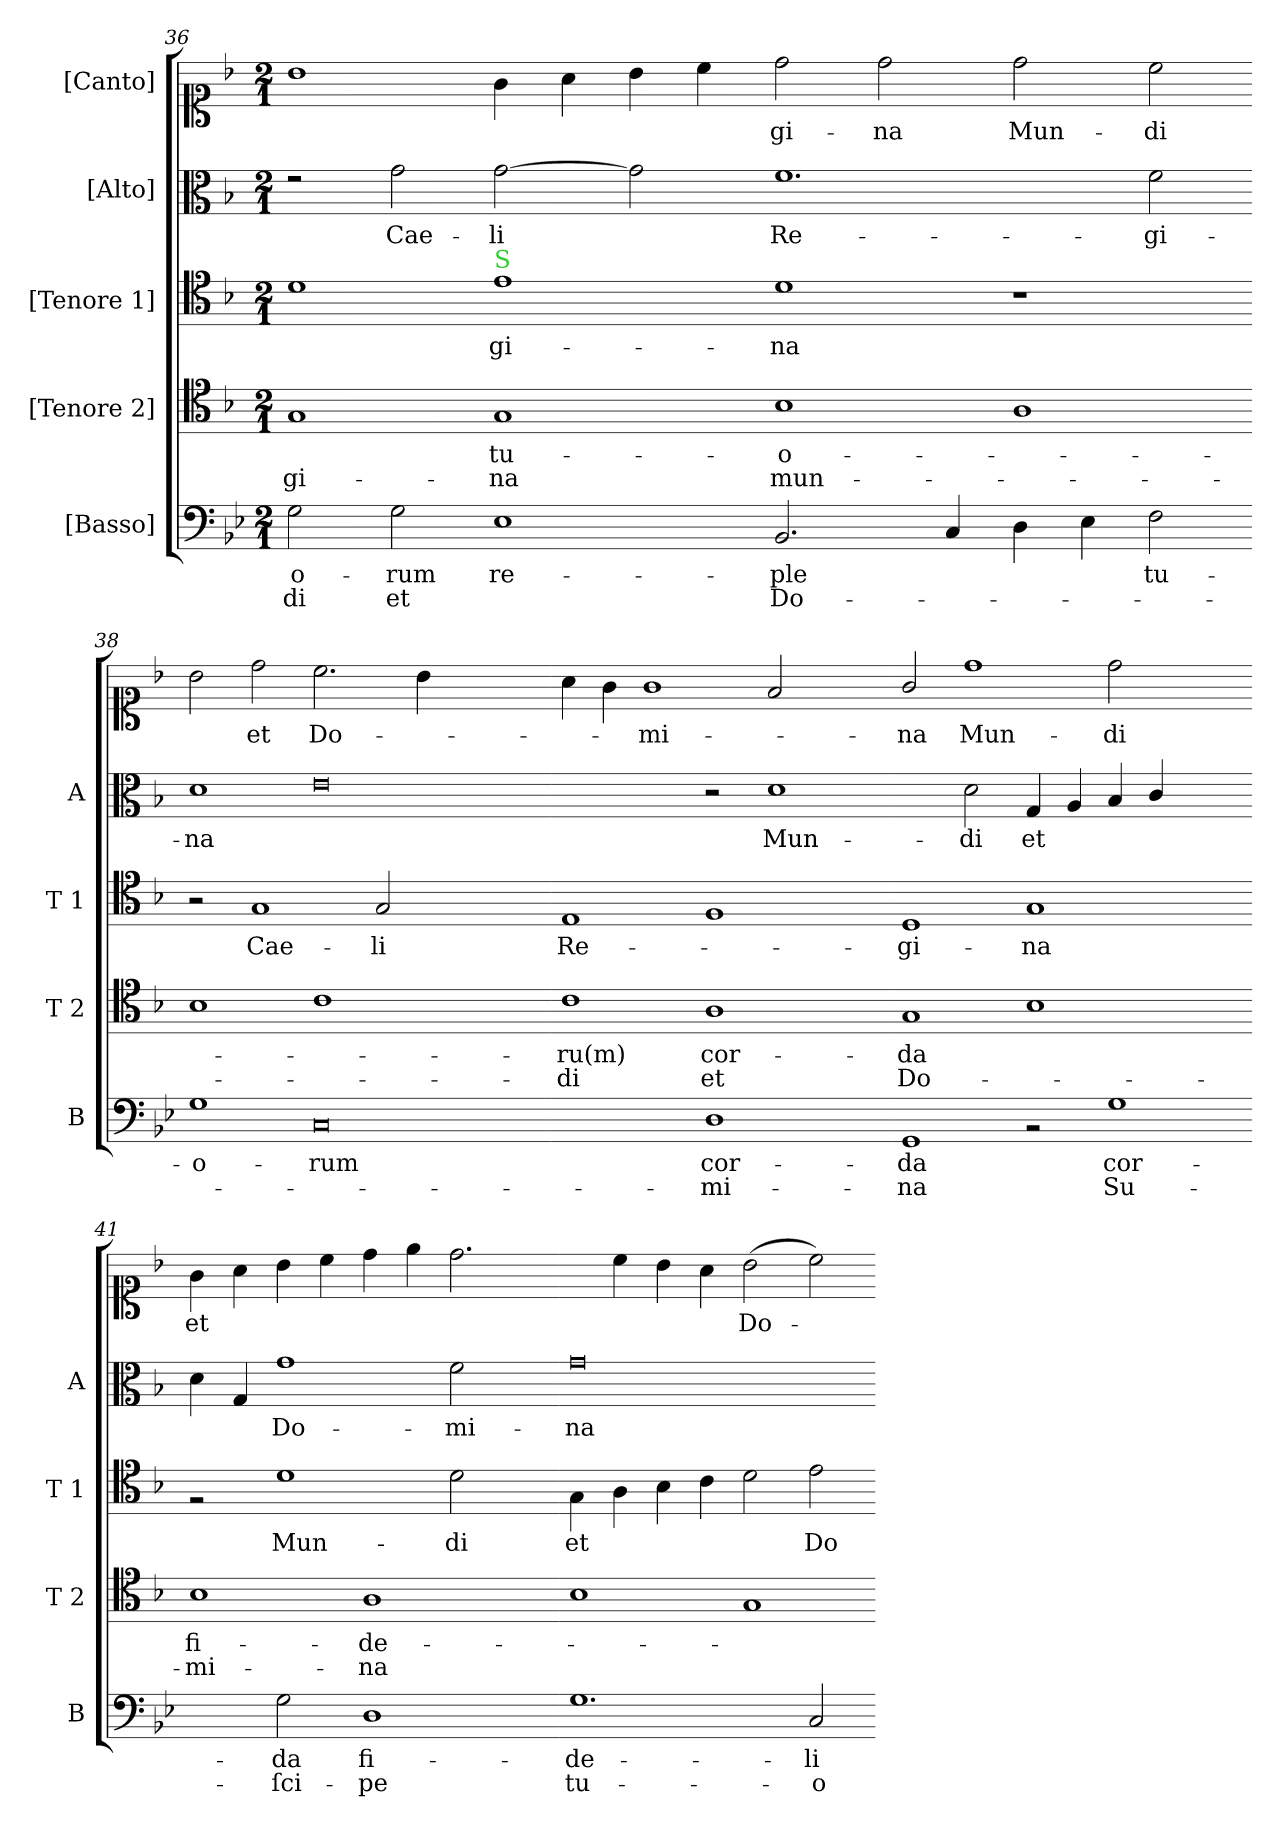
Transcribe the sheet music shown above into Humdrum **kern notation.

**kern	**text	**text	**kern	**text	**text	**kern	**text	**kern	**text	**kern	**text
*part5	*part5	*part5	*part4	*part4	*part4	*part3	*part3	*part2	*part2	*part1	*part1
*staff5	*staff5	*staff5	*staff4	*staff4	*staff4	*staff3	*staff3	*staff2	*staff2	*staff1	*staff1
*I"[Basso]	*	*	*I"[Tenore 2]	*	*	*I"[Tenore 1]	*	*I"[Alto]	*	*I"[Canto]	*
*I'B	*	*	*I'T 2	*	*	*I'T 1	*	*I'A	*	*	*
*clefF4	*	*	*clefC4	*	*	*clefC4	*	*clefC3	*	*clefC1	*
*k[b-e-]	*	*	*k[b-]	*	*	*k[b-]	*	*k[b-]	*	*k[b-]	*
*M2/1	*	*	*M2/1	*	*	*M2/1	*	*M2/1	*	*M2/1	*
=36	=36	=36	=36	=36	=36	=36	=36	=36	=36	=36	=36
!	!LO:LY:i	!	!	!	!	!	!	!	!	!	!
2G\	-o-	-di	1G	.	-gi-	1d	.	2re	.	1b-	.
!	!LO:LY:i	!	!	!	!	!	!	!	!	!	!
2G\	-rum	et	.	.	.	.	.	2g\	Cae-	.	.
!	!	!	!	!	!	!LO:TX:a:color=limegreen:t=S	!	!	!	!	!
!	!LO:LY:i	!	!	!	!	!	!	!	!	!	!
1E-	re-	.	1G	tu-	-na	1e	-gi-	[2g\	-li	4g\	.
.	.	.	.	.	.	.	.	.	.	4a\	.
.	.	.	.	.	.	.	.	2g]	.	4b-\	.
.	.	.	.	.	.	.	.	.	.	4cc\	.
=37-	=37-	=37-	=37-	=37-	=37-	=37-	=37-	=37-	=37-	=37-	=37-
!	!LO:LY:i	!	!	!	!	!	!	!	!	!	!
2.BB-/	-ple	Do-	1B-	-o-	mun-	1d	-na	1.f	Re-	2dd\	-gi-
.	.	.	.	.	.	.	.	.	.	2dd\	-na
4C/	.	.	.	.	.	.	.	.	.	.	.
4D\	.	.	1A	.	.	1r	.	.	.	2dd\	Mun-
4E-\	.	.	.	.	.	.	.	.	.	.	.
!	!LO:LY:i	!	!	!	!	!	!	!	!	!	!
2F\	tu-	.	.	.	.	.	.	2f\	-gi-	2cc\	-di
=38-	=38-	=38-	=38-	=38-	=38-	=38-	=38-	=38-	=38-	=38-	=38-
!	!LO:LY:i	!	!	!	!	!	!	!	!	!	!
1G	-o-	.	1B-	.	.	2r	.	1d	-na	2b-\	.
.	.	.	.	.	.	1G	Cae-	.	.	2dd\	et
!	!LO:LY:i	!	!	!	!	!	!	!	!	!	!
0C	-rum	.	1c	.	.	.	.	0e	.	2.cc\	Do-
.	.	.	.	.	.	2G/	-li	.	.	.	.
.	.	.	.	.	.	.	.	.	.	4b-\	.
.	.	.	1ryy	.	.	1ryy	.	.	.	1ryy	.
=39-	=39-	=39-	=39-	=39-	=39-	=39-	=39-	=39-	=39-	=39-	=39-
1ryy	.	.	1c	-ru(m)	-di	1E	Re-	1ryy	.	4a\	.
.	.	.	.	.	.	.	.	.	.	4g\	.
.	.	.	.	.	.	.	.	.	.	1g	-mi-
1D	cor-	-mi-	1A	cor-	et	1F	.	2r	.	.	.
.	.	.	.	.	.	.	.	1d\	Mun-	2f/	.
2ryy	.	.	2ryy	.	.	2ryy	.	.	.	2ryy	.
=40-	=40-	=40-	=40-	=40-	=40-	=40-	=40-	=40-	=40-	=40-	=40-
1GG	-da	-na	1G	-da	Do-	1D	-gi-	2ryy	.	2g/	-na
.	.	.	.	.	.	.	.	2d\	-di	1dd	Mun-
2rBB	.	.	1B-	.	.	1G	-na	4G/	et	.	.
.	.	.	.	.	.	.	.	4A/	.	.	.
1G\	cor-	Su-	.	.	.	.	.	4B-/	.	2dd\	-di
.	.	.	.	.	.	.	.	4c/	.	.	.
.	.	.	2ryy	.	.	2ryy	.	2ryy	.	2ryy	.
=41-	=41-	=41-	=41-	=41-	=41-	=41-	=41-	=41-	=41-	=41-	=41-
2ryy	.	.	1B-	fi-	-mi-	2rF	.	4d\	.	4g\	et
.	.	.	.	.	.	.	.	4G/	.	4a\	.
2G\	-da	-ſci-	.	.	.	1d	Mun-	1g	Do-	4b-\	.
.	.	.	.	.	.	.	.	.	.	4cc\	.
1D	fi-	-pe	1A	-de-	-na	.	.	.	.	4dd\	.
.	.	.	.	.	.	.	.	.	.	4ee\	.
.	.	.	.	.	.	2d\	-di	2f\	-mi-	2.dd\	.
4ryy	.	.	4ryy	.	.	4ryy	.	4ryy	.	.	.
=42-	=42-	=42-	=42-	=42-	=42-	=42-	=42-	=42-	=42-	=42-	=42-
1.G	-de-	tu-	1B-	.	.	4G\	et	0g	-na	4ryy	.
.	.	.	.	.	.	4A\	.	.	.	4cc\	.
.	.	.	.	.	.	4B-\	.	.	.	4b-\	.
.	.	.	.	.	.	4c\	.	.	.	4a\	.
.	.	.	1G	.	.	2d\	.	.	.	(2b-\	Do-
2C/	-li-	-o-	.	.	.	2e\	Do-	.	.	2cc\)	.
=-	=-	=-	=-	=-	=-	=-	=-	=-	=-	=-	=-
*-	*-	*-	*-	*-	*-	*-	*-	*-	*-	*-	*-
